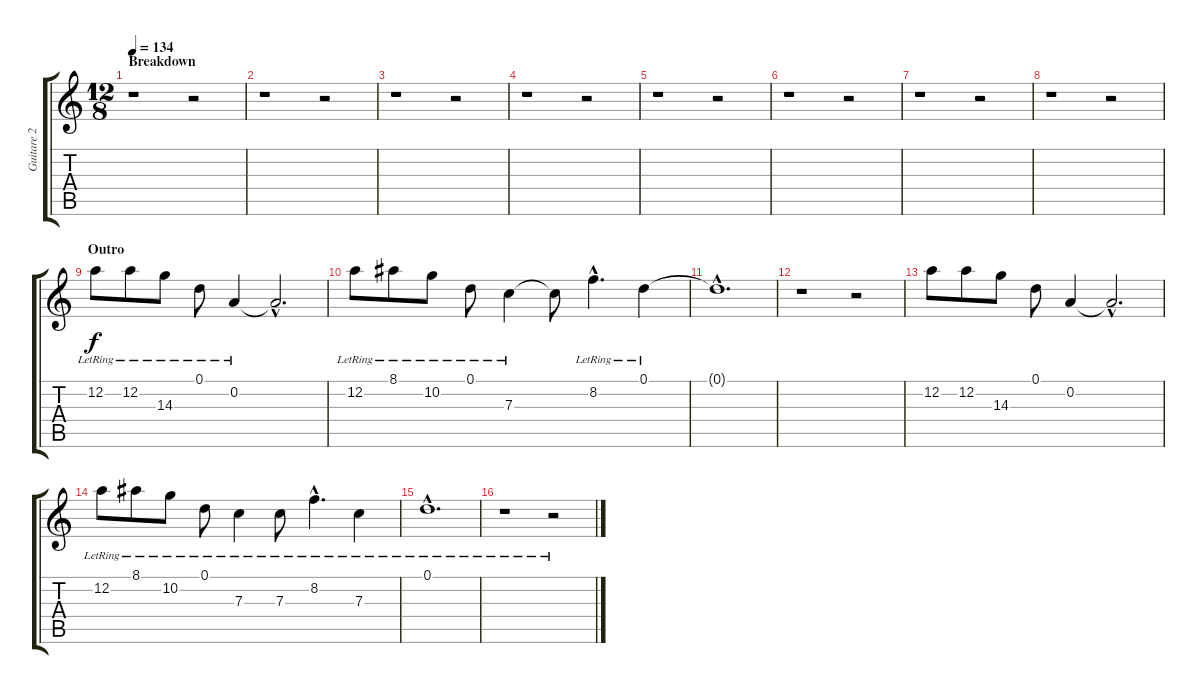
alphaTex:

\track ("Guitare 2" "Guitare 2") {instrument acousticguitarsteel}
\staff {score tabs}
\tuning (D4 A3 F3 D3 A2 D2) {hide}
\ts (12 8)
\section ("" "Breakdown")
\tempo 134
\clef g2
\ks c
r.1{dy f} r.2 |
r.1 r.2 |
r.1 r.2 |
r.1 r.2 |
r.1 r.2 |
r.1 r.2 |
r.1 r.2 |
r.1 r.2 |
\section ("" "Outro")
12.2{lr}.8 12.2{lr}.8 14.3{lr}.8 0.1{lr}.8 0.2{lr}.4 0.2{hac t}.2{d} |
12.2{lr}.8 8.1{lr}.8 10.2{lr}.8 0.1{lr}.8 7.3{lr}.4 7.3{t}.8 8.2{hac lr}.4{d} 0.1{lr}.4 |
0.1{hac t}.1{d} |
r.1 r.2 |
12.2.8 12.2.8 14.3.8 0.1.8 0.2.4 0.2{hac t}.2{d} |
12.2{lr}.8 8.1{lr}.8 10.2{lr}.8 0.1{lr}.8 7.3{lr}.4 7.3{lr}.8 8.2{hac lr}.4{d} 7.3{lr}.4 |
0.1{hac lr}.1{d} |
r.1 r.2
